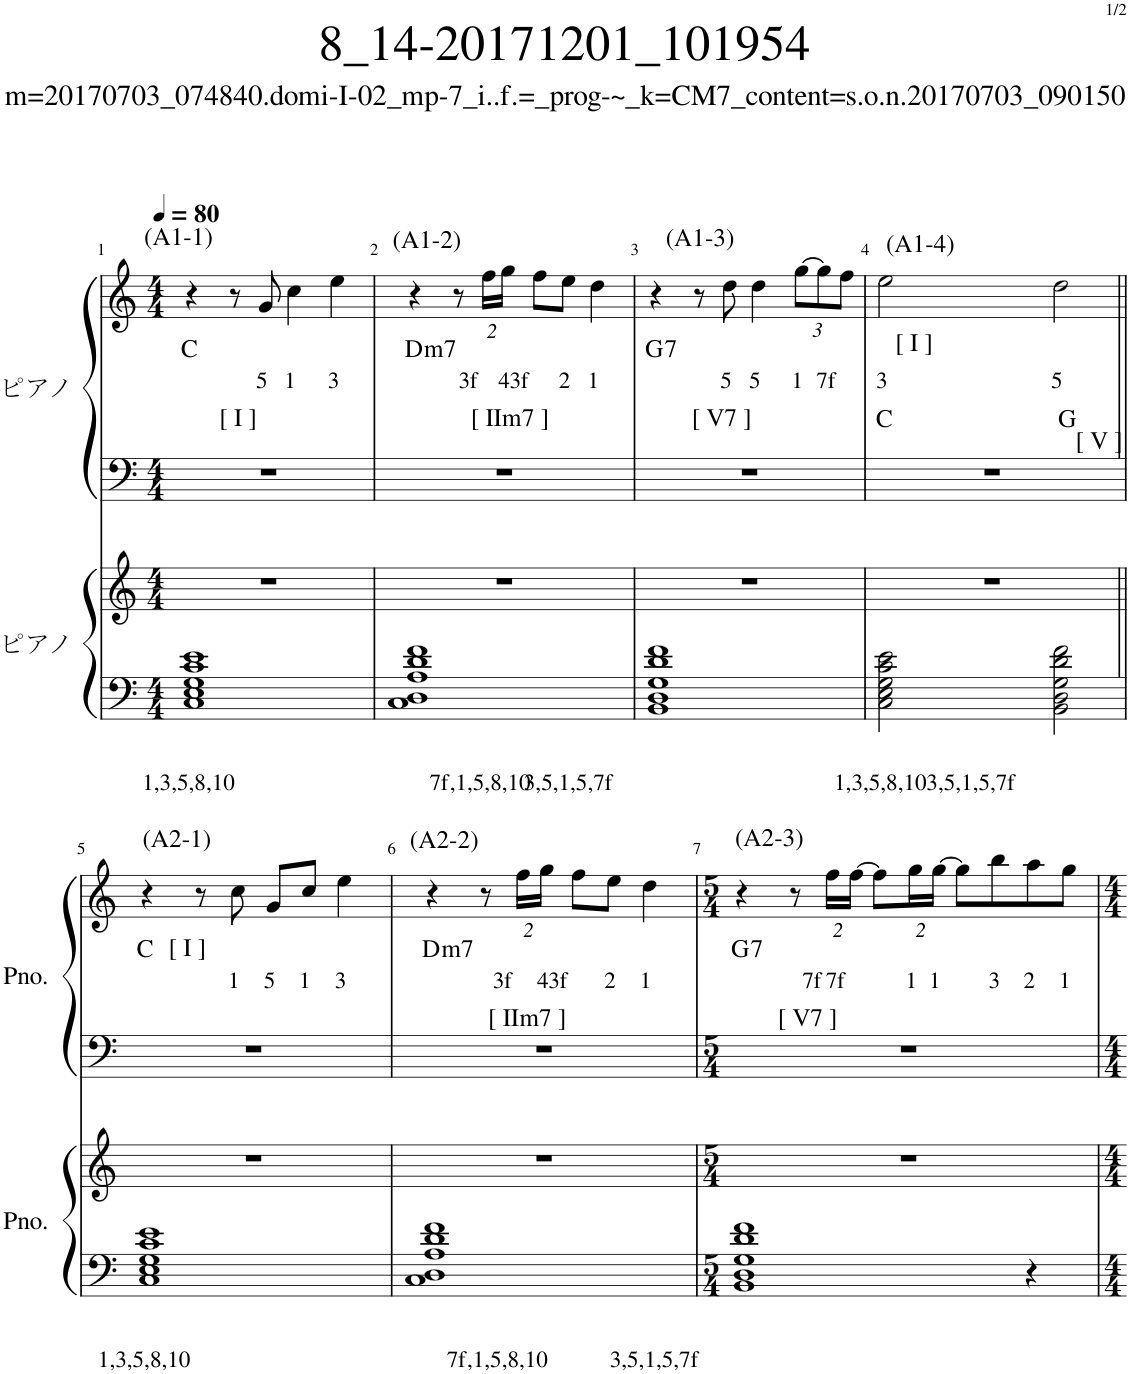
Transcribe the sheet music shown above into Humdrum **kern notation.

**kern	**text	**kern	**kern	**kern	**text	**harte
*part2	*part2	*part2	*part1	*part1	*part1	*part1
*staff4	*staff4	*staff3	*staff2	*staff1	*staff1	*
*I"ピアノ	*	*	*I"ピアノ	*	*	*
*clefF4	*	*clefG2	*clefF4	*clefG2	*	*
*k[]	*	*k[]	*k[]	*k[]	*	*
*M4/4	*	*M4/4	*M4/4	*M4/4	*	*
*MM80	*	*MM80	*MM80	*MM80	*	*
=1	=1	=1	=1	=1	=1	=1
!	!	!	!	!LO:TX:a:t=(A1-1)	!	!
!	!	!	!	!LO:TX:b:t=[ I ]	!	!
!	!LO:LY:b	!	!	!	!	!
1C 1E 1G 1c 1e	1,3,5,8,10	1r	1r	4r	.	C:maj
.	.	.	.	8r	.	.
!	!	!	!	!	!LO:LY:b	!
.	.	.	.	8g/	5	.
!	!	!	!	!	!LO:LY:b	!
.	.	.	.	4cc\	1	.
!	!	!	!	!	!LO:LY:b	!
.	.	.	.	4ee\	3	.
=2	=2	=2	=2	=2	=2	=2
!	!	!	!	!LO:TX:a:t=(A1-2)	!	!
!	!	!	!	!LO:TX:b:t=[ Ⅱm7 ]	!	!
!	!LO:LY:b	!	!	!	!	!LO:H:kt=m7
1C 1D 1A 1d 1f	7f,1,5,8,10	1r	1r	4r	.	D:min7
.	.	.	.	8r	.	.
!	!	!	!	!	!LO:LY:b	!
.	.	.	.	16ff\LL	3f	.
!	!	!	!	!	!LO:LY:b	!
.	.	.	.	16gg\JJ	4	.
!	!	!	!	!	!LO:LY:b	!
.	.	.	.	8ff\L	3f	.
!	!	!	!	!	!LO:LY:b	!
.	.	.	.	8ee\J	2	.
!	!	!	!	!	!LO:LY:b	!
.	.	.	.	4dd\	1	.
=3	=3	=3	=3	=3	=3	=3
!	!	!	!	!LO:TX:b:t=[ Ⅴ7 ]	!	!
!	!	!	!	!LO:TX:a:t=(A1-3)	!	!
!	!LO:LY:b	!	!	!	!	!LO:H:kt=7
1BB 1D 1G 1d 1f	3,5,1,5,7f	1r	1r	4r	.	G:7
.	.	.	.	8r	.	.
!	!	!	!	!	!LO:LY:b	!
.	.	.	.	8dd\	5	.
!	!	!	!	!	!LO:LY:b	!
.	.	.	.	4dd\	5	.
*	*	*	*	*Xbrackettup	*	*
!	!	!	!	!	!LO:LY:b	!
.	.	.	.	[12gg\L	1	.
.	.	.	.	12gg\]	.	.
!	!	!	!	!	!LO:LY:b	!
.	.	.	.	12ff\J	7f	.
=4	=4	=4	=4	=4	=4	=4
!	!	!	!	!LO:TX:a:t=(A1-4)	!	!
!	!	!	!	!LO:TX:b:t=[ I ]	!	!
!	!LO:LY:b	!	!	!	!LO:LY:b	!
2C\ 2E\ 2G\ 2c\ 2e\	1,3,5,8,10	1r	1r	2ee\	3	C:maj
!	!	!	!	!LO:TX:b:t=[ Ⅴ ]	!	!
!	!LO:LY:b	!	!	!	!LO:LY:b	!
2BB\ 2D\ 2G\ 2d\ 2f\	3,5,1,5,7f	.	.	2dd\	5	G:maj
!!LO:LB:g=z
=5||	=5||	=5||	=5||	=5||	=5||	=5||
!	!	!	!	!LO:TX:a:t=(A2-1)	!	!
!	!	!	!	!LO:TX:b:t=[ I ]	!	!
!	!LO:LY:b	!	!	!	!	!
1C 1E 1G 1c 1e	1,3,5,8,10	1r	1r	4r	.	C:maj
.	.	.	.	8r	.	.
!	!	!	!	!	!LO:LY:b	!
.	.	.	.	8cc\	1	.
!	!	!	!	!	!LO:LY:b	!
.	.	.	.	8g/L	5	.
!	!	!	!	!	!LO:LY:b	!
.	.	.	.	8cc/J	1	.
!	!	!	!	!	!LO:LY:b	!
.	.	.	.	4ee\	3	.
=6	=6	=6	=6	=6	=6	=6
!	!	!	!	!LO:TX:a:t=(A2-2)	!	!
!	!	!	!	!LO:TX:b:t=[ Ⅱm7 ]	!	!
!	!LO:LY:b	!	!	!	!	!LO:H:kt=m7
1C 1D 1A 1d 1f	7f,1,5,8,10	1r	1r	4r	.	D:min7
.	.	.	.	8r	.	.
!	!	!	!	!	!LO:LY:b	!
.	.	.	.	16ff\LL	3f	.
!	!	!	!	!	!LO:LY:b	!
.	.	.	.	16gg\JJ	4	.
!	!	!	!	!	!LO:LY:b	!
.	.	.	.	8ff\L	3f	.
!	!	!	!	!	!LO:LY:b	!
.	.	.	.	8ee\J	2	.
!	!	!	!	!	!LO:LY:b	!
.	.	.	.	4dd\	1	.
=7	=7	=7	=7	=7	=7	=7
*M5/4	*	*M5/4	*M5/4	*M5/4	*	*
!	!	!	!	!LO:TX:a:t=(A2-3)	!	!
!	!	!	!	!LO:TX:b:t=[ Ⅴ7 ]	!	!
!	!LO:LY:b	!	!	!	!	!LO:H:kt=7
1BB 1D 1G 1d 1f	3,5,1,5,7f	4%5r	4%5r	4r	.	G:7
.	.	.	.	8r	.	.
!	!	!	!	!	!LO:LY:b	!
.	.	.	.	16ff\LL	7f	.
!	!	!	!	!	!LO:LY:b	!
.	.	.	.	[16ff\JJ	7f	.
.	.	.	.	8ff\L]	.	.
!	!	!	!	!	!LO:LY:b	!
.	.	.	.	16gg\L	1	.
!	!	!	!	!	!LO:LY:b	!
.	.	.	.	[16gg\JJ	1	.
.	.	.	.	8gg\L]	.	.
!	!	!	!	!	!LO:LY:b	!
.	.	.	.	8bb\	3	.
!	!	!	!	!	!LO:LY:b	!
4r	.	.	.	8aa\	2	.
!	!	!	!	!	!LO:LY:b	!
.	.	.	.	8gg\J	1	.
=	=	=	=	=	=	=
*-	*-	*-	*-	*-	*-	*-
